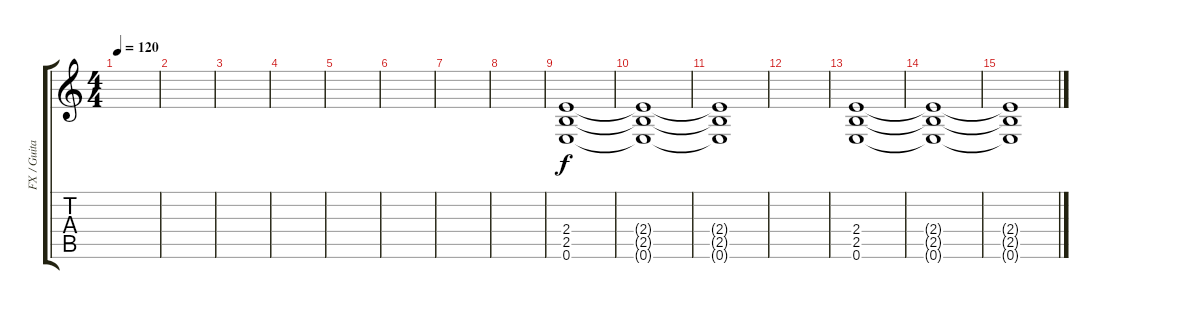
\track ("FX / Guitar II" "FX / Guita") {instrument distortionguitar}
\staff {score tabs}
\tuning (E4 B3 G3 D3 A2 E2) {hide}
\ts (4 4)
\tempo 120
\clef g2
\ks c
|
|
|
|
|
|
|
|
(2.4 2.5 0.6).1{volume 5} |
(2.4{t} 2.5{t} 0.6{t}).1 |
(2.4{t} 2.5{t} 0.6{t}).1 |
|
(2.4 2.5 0.6).1{volume 5} |
(2.4{t} 2.5{t} 0.6{t}).1 |
(2.4{t} 2.5{t} 0.6{t}).1
